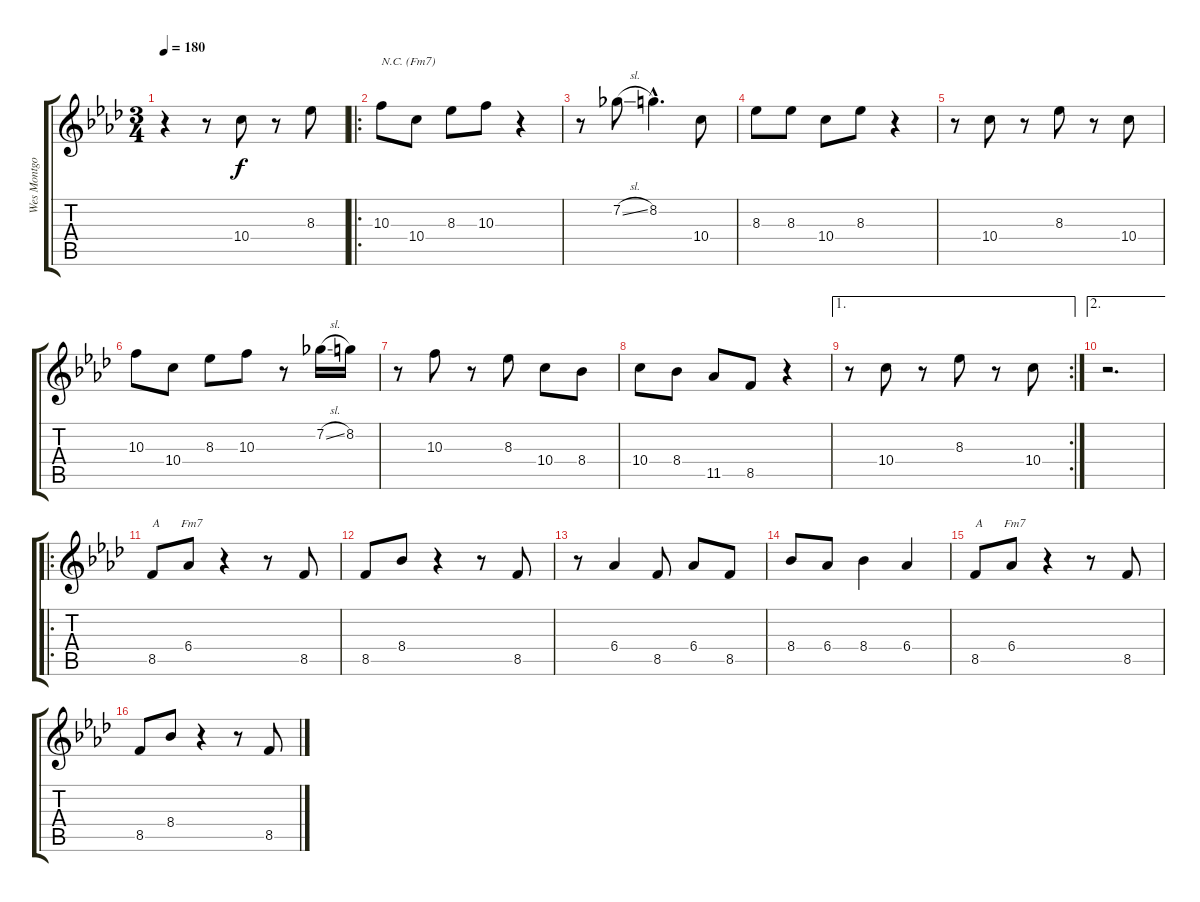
\track ("Wes Montgomery" "Wes Montgo") {instrument electricguitarjazz}
\staff {score tabs}
\tuning (E4 B3 G3 D3 A2 E2) {hide}
\ts (3 4)
\tempo 180
\clef g2
\ks ab
r.4{dy f instrument electricguitarjazz} r.8 10.4.8 r.8 8.3.8 |
\ro
10.3.8{txt "N.C. (Fm7)"} 10.4.8 8.3.8 10.3.8 r.4 |
r.8 7.2{sl}.8 8.2{hac}.4{d} 10.4.8 |
8.3.8 8.3.8 10.4.8 8.3.8 r.4 |
r.8 10.4.8 r.8 8.3.8 r.8 10.4.8 |
10.3.8 10.4.8 8.3.8 10.3.8 r.8 7.2{sl}.16 8.2.16 |
r.8 10.3.8 r.8 8.3.8 10.4.8 8.4.8 |
10.4.8 8.4.8 11.5.8 8.5.8 r.4 |
\ae 1
\rc 2
r.8 10.4.8 r.8 8.3.8 r.8 10.4.8 |
\ae 2
r.2{d} |
\ro
8.5.8{txt "A       Fm7"} 6.4.8 r.4 r.8 8.5.8 |
8.5.8 8.4.8 r.4 r.8 8.5.8 |
r.8 6.4.4 8.5.8 6.4.8 8.5.8 |
8.4.8 6.4.8 8.4.4 6.4.4 |
8.5.8{txt "A       Fm7"} 6.4.8 r.4 r.8 8.5.8 |
8.5.8 8.4.8 r.4 r.8 8.5.8
